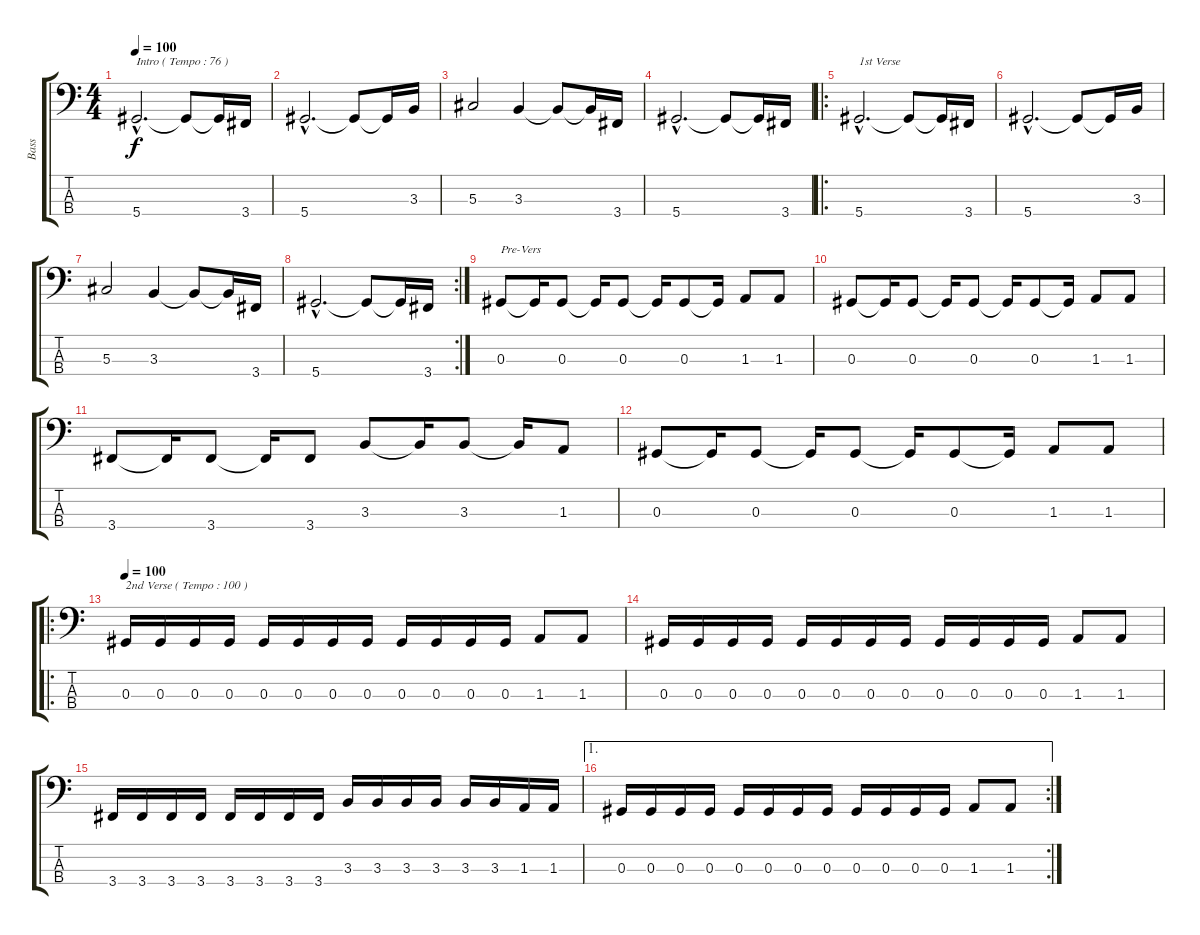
\track ("Bass" "Bass") {instrument electricbassfinger}
\staff {score tabs}
\tuning (Gb2 Db2 Ab1 Eb1) {hide}
\ts (4 4)
\tempo 100
\tempo 76
\tempo 100
\clef f4
\ks c
5.4{hac}.2{d txt "Intro ( Tempo : 76 )" dy f instrument electricbassfinger} 5.4{t}.8 5.4{t}.16 3.4.16 |
5.4{hac}.2{d} 5.4{t}.8 5.4{t}.16 3.3.16 |
5.3.2 3.3.4 3.3{t}.8 3.3{t}.16 3.4.16 |
5.4{hac}.2{d} 5.4{t}.8 5.4{t}.16 3.4.16 |
\ro
5.4{hac}.2{d txt "1st Verse"} 5.4{t}.8 5.4{t}.16 3.4.16 |
5.4{hac}.2{d} 5.4{t}.8 5.4{t}.16 3.3.16 |
5.3.2 3.3.4 3.3{t}.8 3.3{t}.16 3.4.16 |
\rc 2
5.4{hac}.2{d} 5.4{t}.8 5.4{t}.16 3.4.16 |
0.3.8{txt "Pre-Vers"} 0.3{t}.16 0.3.8 0.3{t}.16 0.3.8 0.3{t}.16 0.3.8 0.3{t}.16 1.3.8 1.3.8 |
0.3.8 0.3{t}.16 0.3.8 0.3{t}.16 0.3.8 0.3{t}.16 0.3.8 0.3{t}.16 1.3.8 1.3.8 |
3.4.8 3.4{t}.16 3.4.8 3.4{t}.16 3.4.8 3.3.8 3.3{t}.16 3.3.8 3.3{t}.16 1.3.8 |
0.3.8 0.3{t}.16 0.3.8 0.3{t}.16 0.3.8 0.3{t}.16 0.3.8 0.3{t}.16 1.3.8 1.3.8 |
\ro
\tempo 100
0.3.16{txt "2nd Verse ( Tempo : 100 )"} 0.3.16 0.3.16 0.3.16 0.3.16 0.3.16 0.3.16 0.3.16 0.3.16 0.3.16 0.3.16 0.3.16 1.3.8 1.3.8 |
0.3.16 0.3.16 0.3.16 0.3.16 0.3.16 0.3.16 0.3.16 0.3.16 0.3.16 0.3.16 0.3.16 0.3.16 1.3.8 1.3.8 |
3.4.16 3.4.16 3.4.16 3.4.16 3.4.16 3.4.16 3.4.16 3.4.16 3.3.16 3.3.16 3.3.16 3.3.16 3.3.16 3.3.16 1.3.16 1.3.16 |
\ae 1
\rc 2
0.3.16 0.3.16 0.3.16 0.3.16 0.3.16 0.3.16 0.3.16 0.3.16 0.3.16 0.3.16 0.3.16 0.3.16 1.3.8 1.3.8
